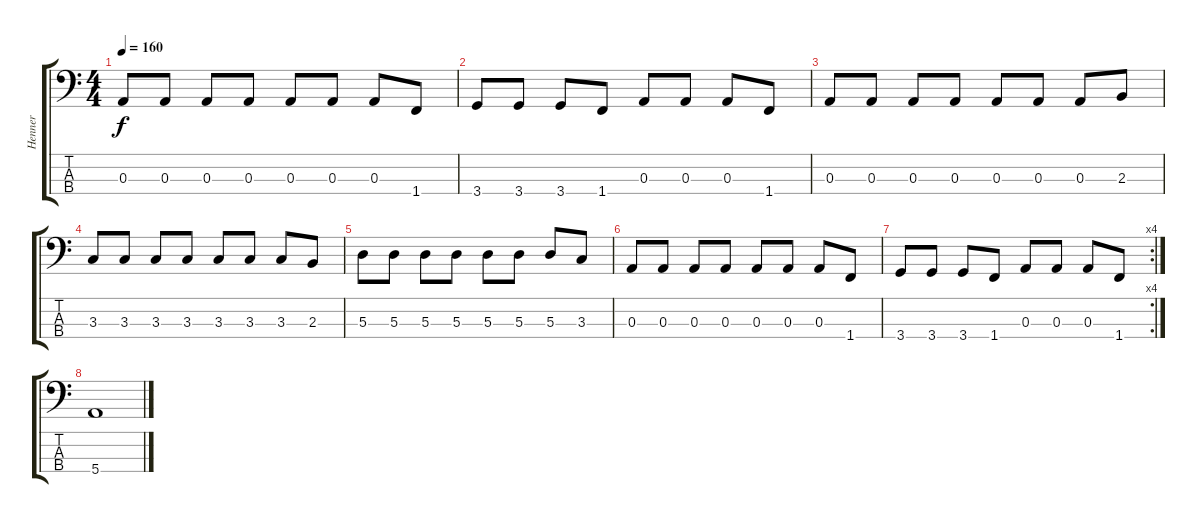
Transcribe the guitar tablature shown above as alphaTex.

\track ("Henner" "Henner") {instrument electricbassfinger}
\staff {score tabs}
\tuning (G2 D2 A1 E1) {hide}
\ts (4 4)
\tempo 160
\clef f4
\ks c
0.3.8{dy f} 0.3.8 0.3.8 0.3.8 0.3.8 0.3.8 0.3.8 1.4.8 |
3.4.8 3.4.8 3.4.8 1.4.8 0.3.8 0.3.8 0.3.8 1.4.8 |
0.3.8 0.3.8 0.3.8 0.3.8 0.3.8 0.3.8 0.3.8 2.3.8 |
3.3.8 3.3.8 3.3.8 3.3.8 3.3.8 3.3.8 3.3.8 2.3.8 |
5.3.8 5.3.8 5.3.8 5.3.8 5.3.8 5.3.8 5.3.8 3.3.8 |
0.3.8 0.3.8 0.3.8 0.3.8 0.3.8 0.3.8 0.3.8 1.4.8 |
\rc 4
3.4.8 3.4.8 3.4.8 1.4.8 0.3.8 0.3.8 0.3.8 1.4.8 |
5.4.1
